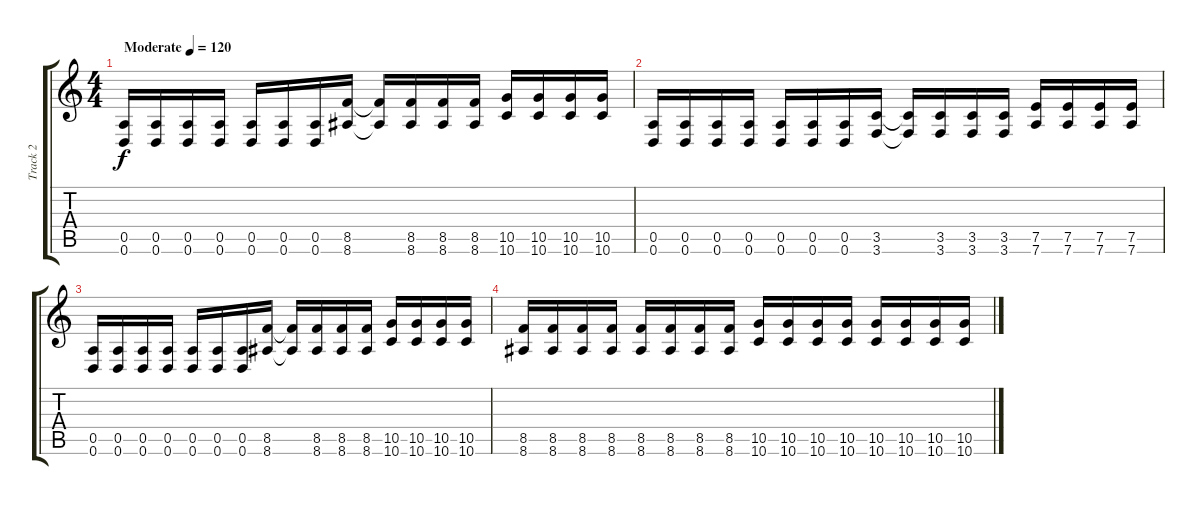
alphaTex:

\track ("Track 2" "Track 2") {instrument distortionguitar}
\staff {score tabs}
\tuning (E4 B3 G3 D3 A2 D2) {hide}
\ts (4 4)
\tempo (120 "Moderate")
\clef g2
\ks c
(0.5 0.6).16{dy f instrument distortionguitar} (0.5 0.6).16 (0.5 0.6).16 (0.5 0.6).16 (0.5 0.6).16 (0.5 0.6).16 (0.5 0.6).16 (8.5 8.6).16 (8.5{t} 8.6{t}).16 (8.5 8.6).16 (8.5 8.6).16 (8.5 8.6).16 (10.5 10.6).16 (10.5 10.6).16 (10.5 10.6).16 (10.5 10.6).16 |
(0.5 0.6).16 (0.5 0.6).16 (0.5 0.6).16 (0.5 0.6).16 (0.5 0.6).16 (0.5 0.6).16 (0.5 0.6).16 (3.5 3.6).16 (3.5{t} 3.6{t}).16 (3.5 3.6).16 (3.5 3.6).16 (3.5 3.6).16 (7.5 7.6).16 (7.5 7.6).16 (7.5 7.6).16 (7.5 7.6).16 |
(0.5 0.6).16 (0.5 0.6).16 (0.5 0.6).16 (0.5 0.6).16 (0.5 0.6).16 (0.5 0.6).16 (0.5 0.6).16 (8.5 8.6).16 (8.5{t} 8.6{t}).16 (8.5 8.6).16 (8.5 8.6).16 (8.5 8.6).16 (10.5 10.6).16 (10.5 10.6).16 (10.5 10.6).16 (10.5 10.6).16 |
(8.5 8.6).16 (8.5 8.6).16 (8.5 8.6).16 (8.5 8.6).16 (8.5 8.6).16 (8.5 8.6).16 (8.5 8.6).16 (8.5 8.6).16 (10.5 10.6).16 (10.5 10.6).16 (10.5 10.6).16 (10.5 10.6).16 (10.5 10.6).16 (10.5 10.6).16 (10.5 10.6).16 (10.5 10.6).16
